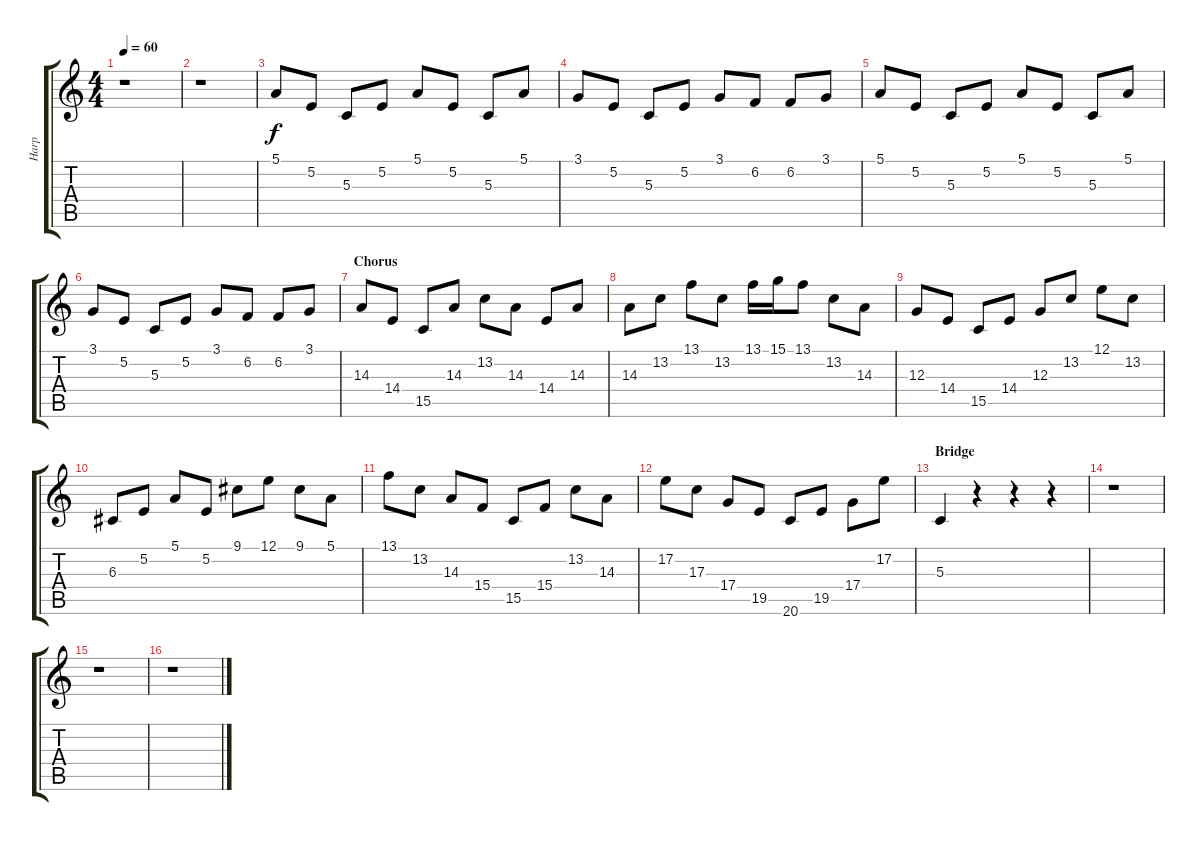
\track ("Harp" "Harp") {instrument orchestralharp}
\staff {score tabs}
\tuning (E4 B3 G3 D3 A2 E2) {hide}
\ts (4 4)
\tempo 60
\clef g2
\ks c
r.1{dy f} |
r.1 |
5.1.8{volume 13 instrument orchestralharp} 5.2.8 5.3.8 5.2.8 5.1.8 5.2.8 5.3.8 5.1.8 |
3.1.8 5.2.8 5.3.8 5.2.8 3.1.8 6.2.8 6.2.8 3.1.8 |
5.1.8 5.2.8 5.3.8 5.2.8 5.1.8 5.2.8 5.3.8 5.1.8 |
3.1.8 5.2.8 5.3.8 5.2.8 3.1.8 6.2.8 6.2.8 3.1.8 |
\section ("" "Chorus")
14.3.8 14.4.8 15.5.8 14.3.8 13.2.8 14.3.8 14.4.8 14.3.8 |
14.3.8 13.2.8 13.1.8 13.2.8 13.1.16 15.1.16 13.1.8 13.2.8 14.3.8 |
12.3.8 14.4.8 15.5.8 14.4.8 12.3.8 13.2.8 12.1.8 13.2.8 |
6.3.8 5.2.8 5.1.8 5.2.8 9.1.8 12.1.8 9.1.8 5.1.8 |
13.1.8 13.2.8 14.3.8 15.4.8 15.5.8 15.4.8 13.2.8 14.3.8 |
17.2.8 17.3.8 17.4.8 19.5.8 20.6.8 19.5.8 17.4.8 17.2.8 |
\section ("" "Bridge")
5.3.4 r.4 r.4 r.4 |
r.1 |
r.1 |
r.1
